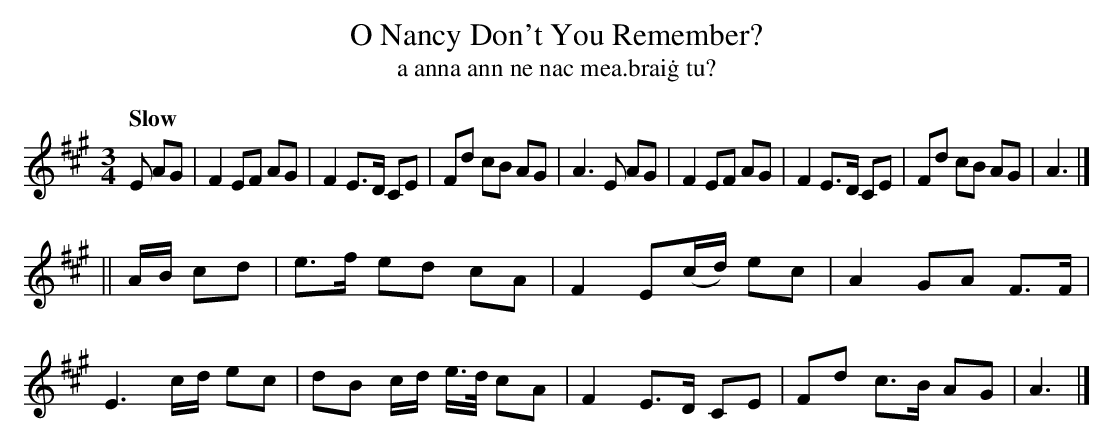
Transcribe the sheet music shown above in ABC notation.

X:1
T: O Nancy Don't You Remember?
T: a anna ann ne nac mea\.brai\.g tu?
Q: "Slow"
M: 3/4
L: 1/8
K: A
E AG |\
F2 EF AG | F2E>D CE | Fd cB AG | A3 E AG |\
F2 EF AG | F2 E>D CE | Fd cB AG | A3 |]
|| A/B/ cd |\
e>f ed cA | F2 E(c/d/) ec | A2 GA F>F | E3 c/d/ ec |\
dB c/d/ e3/4d/4 cA | F2 E>D CE | Fd c>B AG | A3 |]
